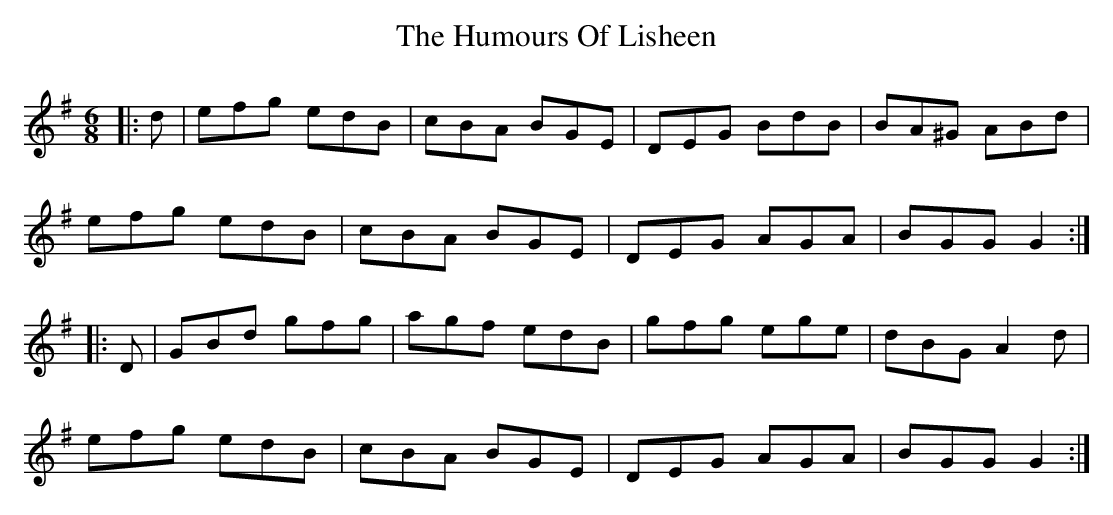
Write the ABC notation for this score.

X:1
T: The Humours Of Lisheen
M: 6/8
L: 1/8
K: Gmaj
|:d|efg edB|cBA BGE|DEG BdB|BA^G ABd|
efg edB|cBA BGE|DEG AGA|BGG G2:|
|:D|GBd gfg|agf edB|gfg ege|dBG A2d|
efg edB|cBA BGE|DEG AGA|BGG G2:|
